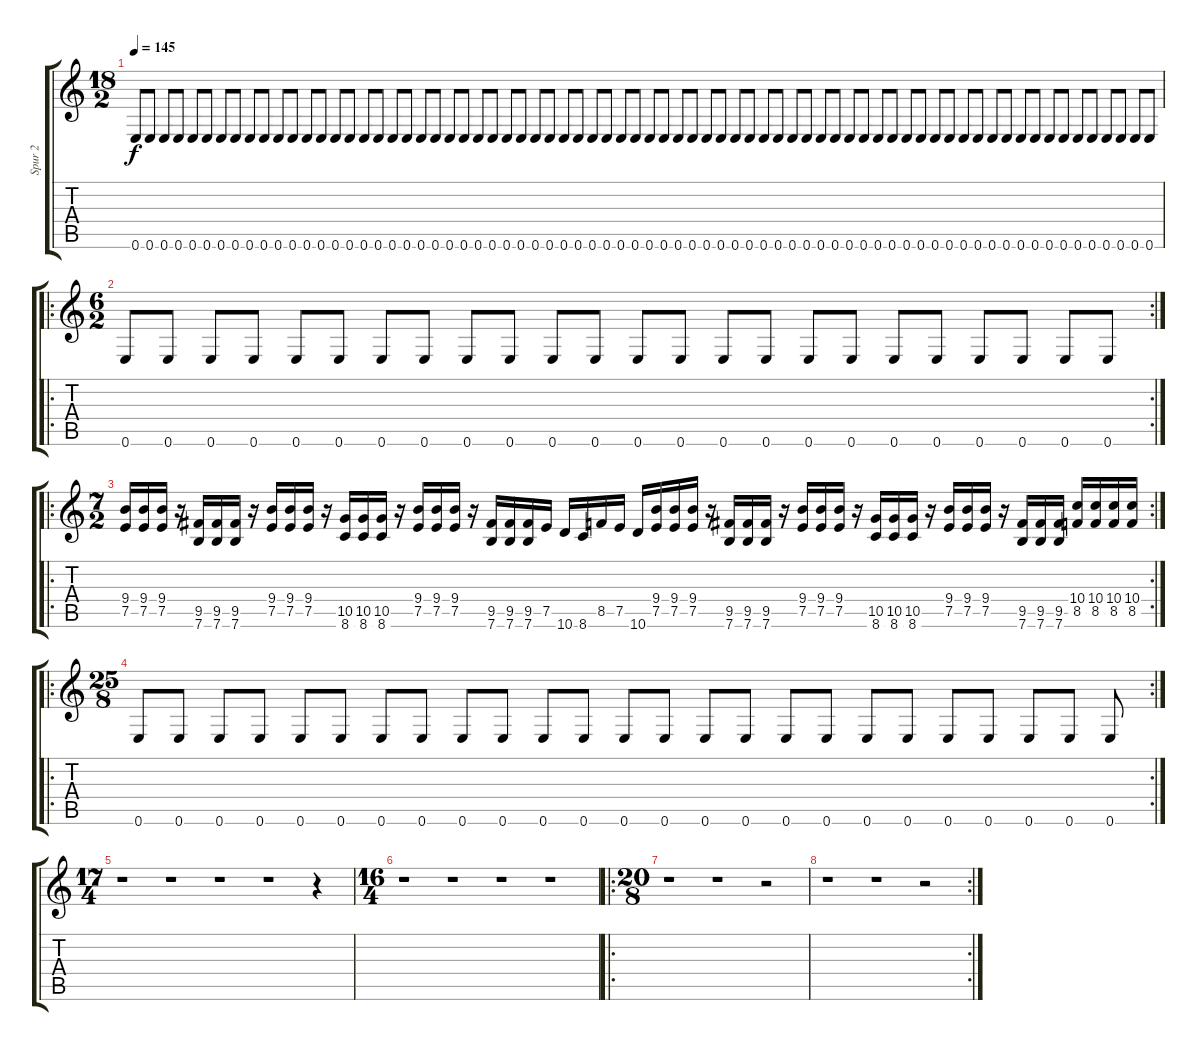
\track ("Spur 2" "Spur 2") {instrument distortionguitar}
\staff {score tabs}
\tuning (E4 B3 G3 D3 A2 E2) {hide}
\ts (18 2)
\tempo 145
\clef g2
\ks c
0.6.8{dy f instrument distortionguitar} 0.6.8 0.6.8 0.6.8 0.6.8 0.6.8 0.6.8 0.6.8 0.6.8 0.6.8 0.6.8 0.6.8 0.6.8 0.6.8 0.6.8 0.6.8 0.6.8 0.6.8 0.6.8 0.6.8 0.6.8 0.6.8 0.6.8 0.6.8 0.6.8 0.6.8 0.6.8 0.6.8 0.6.8 0.6.8 0.6.8 0.6.8 0.6.8 0.6.8 0.6.8 0.6.8 0.6.8 0.6.8 0.6.8 0.6.8 0.6.8 0.6.8 0.6.8 0.6.8 0.6.8 0.6.8 0.6.8 0.6.8 0.6.8 0.6.8 0.6.8 0.6.8 0.6.8 0.6.8 0.6.8 0.6.8 0.6.8 0.6.8 0.6.8 0.6.8 0.6.8 0.6.8 0.6.8 0.6.8 0.6.8 0.6.8 0.6.8 0.6.8 0.6.8 0.6.8 0.6.8 0.6.8 |
\ro
\rc 2
\ts (6 2)
0.6.8 0.6.8 0.6.8 0.6.8 0.6.8 0.6.8 0.6.8 0.6.8 0.6.8 0.6.8 0.6.8 0.6.8 0.6.8 0.6.8 0.6.8 0.6.8 0.6.8 0.6.8 0.6.8 0.6.8 0.6.8 0.6.8 0.6.8 0.6.8 |
\ro
\rc 2
\ts (7 2)
(9.4 7.5).16 (9.4 7.5).16 (9.4 7.5).16 r.16 (9.5 7.6).16 (9.5 7.6).16 (9.5 7.6).16 r.16 (9.4 7.5).16 (9.4 7.5).16 (9.4 7.5).16 r.16 (10.5 8.6).16 (10.5 8.6).16 (10.5 8.6).16 r.16 (9.4 7.5).16 (9.4 7.5).16 (9.4 7.5).16 r.16 (9.5 7.6).16 (9.5 7.6).16 (9.5 7.6).16 7.5.16 10.6.16 8.6.16 8.5.16 7.5.16 10.6.16 (9.4 7.5).16 (9.4 7.5).16 (9.4 7.5).16 r.16 (9.5 7.6).16 (9.5 7.6).16 (9.5 7.6).16 r.16 (9.4 7.5).16 (9.4 7.5).16 (9.4 7.5).16 r.16 (10.5 8.6).16 (10.5 8.6).16 (10.5 8.6).16 r.16 (9.4 7.5).16 (9.4 7.5).16 (9.4 7.5).16 r.16 (9.5 7.6).16 (9.5 7.6).16 (9.5 7.6).16 (10.4 8.5).16 (10.4 8.5).16 (10.4 8.5).16 (10.4 8.5).16 |
\ro
\rc 2
\ts (25 8)
0.6.8 0.6.8 0.6.8 0.6.8 0.6.8 0.6.8 0.6.8 0.6.8 0.6.8 0.6.8 0.6.8 0.6.8 0.6.8 0.6.8 0.6.8 0.6.8 0.6.8 0.6.8 0.6.8 0.6.8 0.6.8 0.6.8 0.6.8 0.6.8 0.6.8 |
\ts (17 4)
r.1 r.1 r.1 r.1 r.4 |
\ts (16 4)
r.1 r.1 r.1 r.1 |
\ro
\ts (20 8)
r.1 r.1 r.2 |
\rc 2
r.1 r.1 r.2
